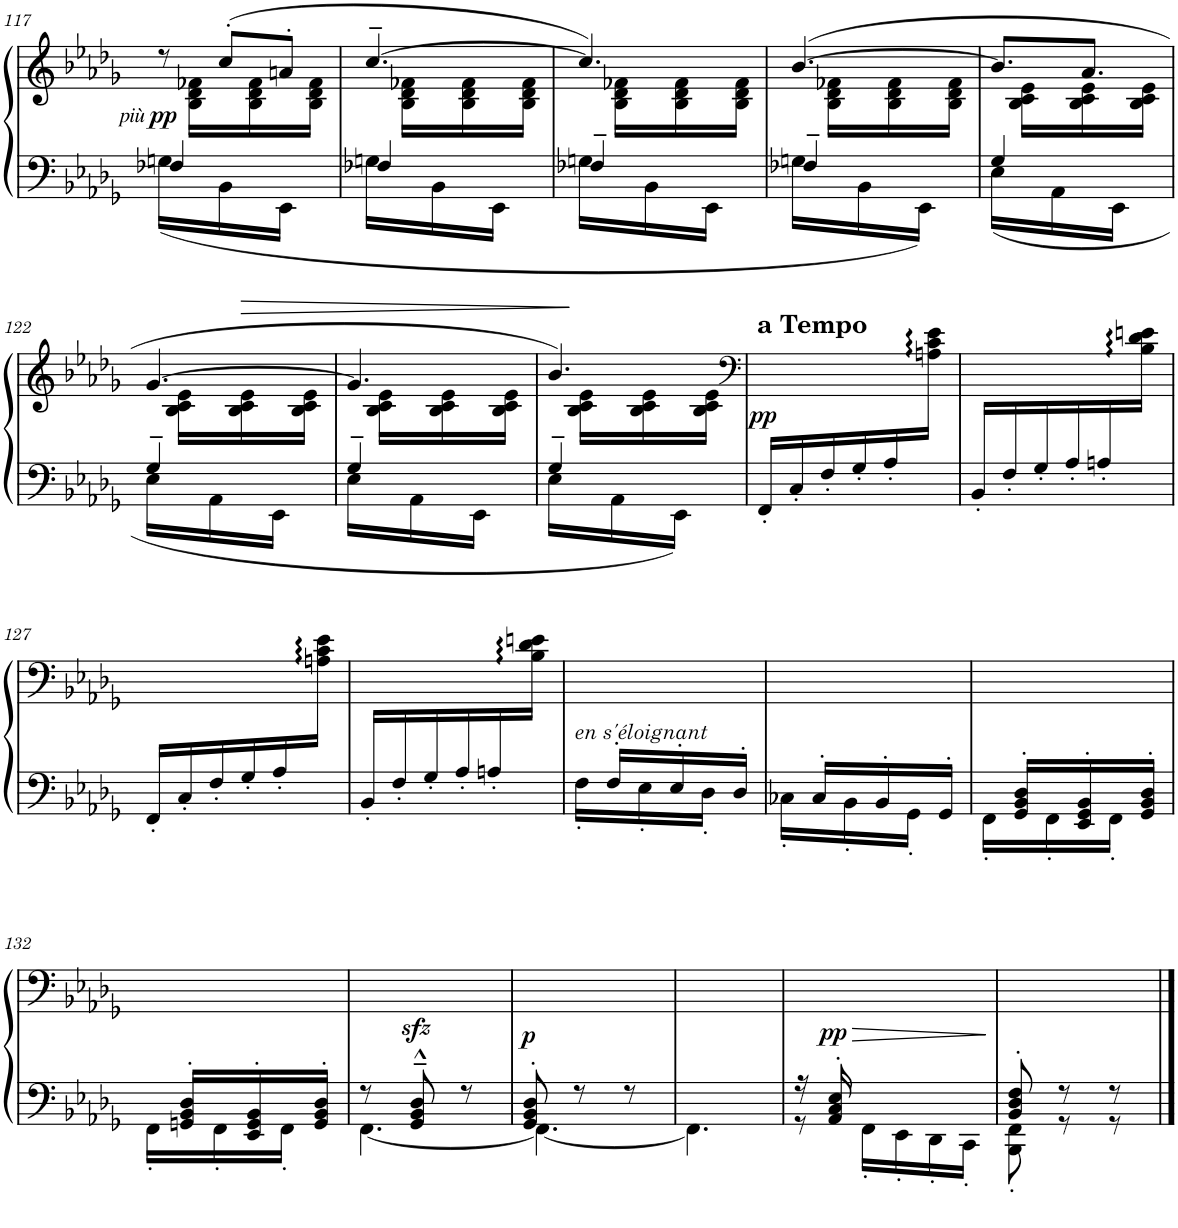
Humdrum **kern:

**kern	**kern	**dynam
*part1	*part1	*part1
*staff2	*staff1	*staff1/2
*I"Piano	*	*
*I'Pno.	*	*
!!LO:PB:g=z
*clefF4	*clefG2	*
*k[b-e-a-d-g-]	*k[b-e-a-d-g-]	*
*M3/8	*M3/8	*
=117	=117	=117
*^	*^	*
!	!	!	!	!LO:DY:b
!	!	!	!	!LO:DY:n=1:b
4F-X/	16Gn\LL	8r	16ryy	other-dynamics pp
.	16ryy	.	16B-\ 16d-\ 16f-X\LL	.
.	16BB-\	(8cc'/L	16ryy	.
.	16ryy	.	16B-\ 16d-\ 16f-\	.
8ryy	16EE-\JJ	8an'/J	16ryy	.
.	16ryy	.	16B-\ 16d-\ 16f-\JJ	.
=118	=118	=118	=118	=118
4F-X/	16Gn\LL	[4.cc~/	16ryy	.
.	16ryy	.	16B-\ 16d-\ 16f-X\LL	.
.	16BB-\	.	16ryy	.
.	16ryy	.	16B-\ 16d-\ 16f-\	.
8ryy	16EE-\JJ	.	16ryy	.
.	16ryy	.	16B-\ 16d-\ 16f-\JJ	.
=119	=119	=119	=119	=119
4F-X~/	16Gn\LL	4.cc/])	16ryy	.
.	16ryy	.	16B-\ 16d-\ 16f-X\LL	.
.	16BB-\	.	16ryy	.
.	16ryy	.	16B-\ 16d-\ 16f-\	.
8ryy	16EE-\JJ	.	16ryy	.
.	16ryy	.	16B-\ 16d-\ 16f-\JJ	.
=120	=120	=120	=120	=120
4F-X~/	16Gn\LL	([4.b-/	16ryy	.
.	16ryy	.	16B-\ 16d-\ 16f-X\LL	.
.	16BB-\	.	16ryy	.
.	16ryy	.	16B-\ 16d-\ 16f-\	.
8ryy	16EE-\JJ	.	16ryy	.
.	16ryy	.	16B-\ 16d-\ 16f-\JJ	.
=121	=121	=121	=121	=121
4G-/	16E-\LL	8.b-/L]	16ryy	.
.	16ryy	.	16B-\ 16c\ 16e-\LL	.
.	16AA-\	.	16ryy	.
.	16ryy	8.a-/J	16B-\ 16c\ 16e-\	.
8ryy	16EE-\JJ	.	16ryy	.
.	16ryy	.	16B-\ 16c\ 16e-\JJ	.
!!LO:LB:g=z	!!
=122	=122	=122	=122	=122
4G-~/	16E-\LL	[4.g-/	16ryy	.
.	16ryy	.	16B-\ 16c\ 16e-\LL	.
.	16AA-\	.	16ryy	.
.	16ryy	.	16B-\ 16c\ 16e-\	.
8ryy	16EE-\JJ	.	16ryy	.
.	16ryy	.	16B-\ 16c\ 16e-\JJ	.
=123	=123	=123	=123	=123
4G-~/	16E-\LL	4.g-/]	16ryy	.
.	16ryy	.	16B-\ 16c\ 16e-\LL	.
.	16AA-\	.	16ryy	.
.	16ryy	.	16B-\ 16c\ 16e-\	.
8ryy	16EE-\JJ	.	16ryy	.
.	16ryy	.	16B-\ 16c\ 16e-\JJ	.
=124	=124	=124	=124	=124
4G-~/	16E-\LL	4.b-/)	16ryy	.
.	16ryy	.	16B-\ 16c\ 16e-\LL	.
.	16AA-\	.	16ryy	.
.	16ryy	.	16B-\ 16c\ 16e-\	.
8ryy	16EE-\JJ	.	16ryy	.
.	16ryy	.	16B-\ 16c\ 16e-\JJ	.
*	*	*v	*v	*
=125	=125	=125	=125
*	*	*clefF4	*
*	*	*^	*
!	!	!LO:TX:a:B:t=a Tempo	!	!
!	!	!	!	!LO:DY:b
*	*	*v	*v	*
16FF'/LL	4.ryy	16ryy	pp
16C'/	.	.	.
16F'/	.	.	.
16G-'/	.	.	.
16A-'/	.	.	.
16ryy	.	16An\ 16c\ 16e-\JJ	.
=126	=126	=126	=126
16BB-'/LL	4.ryy	16ryy	.
16F'/	.	.	.
16G-'/	.	.	.
16A-'/	.	.	.
16An'/	.	.	.
16ryy	.	16B-\ 16d-\ 16en\JJ	.
!!LO:LB:g=z
=127	=127	=127	=127
16FF'/LL	4.ryy	16ryy	.
16C'/	.	.	.
16F'/	.	.	.
16G-'/	.	.	.
16A-'/	.	.	.
16ryy	.	16An\ 16c\ 16e-\JJ	.
=128	=128	=128	=128
16BB-'/LL	4.ryy	16ryy	.
16F'/	.	.	.
16G-'/	.	.	.
16A-'/	.	.	.
16An'/	.	.	.
16ryy	.	16B-\ 16d-\ 16en\JJ	.
=129	=129	=129	=129
!	!	!LO:TX:b:i:t=en s'éloignant	!
16ryy	16F'<\LL	16ryy	.
16F'>/LL	16ryy	16ryy	.
16ryy	16E-'<\	16ryy	.
16E-'>/	16ryy	16ryy	.
16ryy	16D-'<\JJ	16ryy	.
16D-'>/JJ	16ryy	16ryy	.
=130	=130	=130	=130
16ryy	16C-X'<\LL	16ryy	.
16C-'>/LL	16ryy	16ryy	.
16ryy	16BB-'<\	16ryy	.
16BB-'>/	16ryy	16ryy	.
16ryy	16GG-'<\JJ	16ryy	.
16GG-'>/JJ	16ryy	16ryy	.
=131	=131	=131	=131
16ryy	16FF'<\LL	16ryy	.
16GG-/'> 16BB-/'> 16D-/'>LL	16ryy	16ryy	.
16ryy	16FF'<\	16ryy	.
16EE-/'> 16GG-/'> 16BB-/'>	16ryy	16ryy	.
16ryy	16FF'<\JJ	16ryy	.
16GG-/'> 16BB-/'> 16D-/'>JJ	16ryy	16ryy	.
!!LO:LB:g=z
=132	=132	=132	=132
16ryy	16FF'<\LL	16ryy	.
16GGn/'> 16BB-/'> 16D-/'>LL	16ryy	16ryy	.
16ryy	16FF'<\	16ryy	.
16EE-/'> 16GG/'> 16BB-/'>	16ryy	16ryy	.
16ryy	16FF'<\JJ	16ryy	.
16GG/'> 16BB-/'> 16D-/'>JJ	16ryy	16ryy	.
=133	=133	=133	=133
8r	[<4.FF\	4.ryy	.
!	!	!	!LO:DY:a=2
8GG-/~^^ 8BB-/~^^ 8D-/~^^	.	.	sfz
8r	.	.	.
=134	=134	=134	=134
!	!	!	!LO:DY:a=2
8GG-/' 8BB-/' 8D-/'	4.FF\_	4.ryy	p
8r	.	.	.
8r	.	.	.
=135	=135	=135	=135
4.ryy	4.FF\]	4.ryy	.
=136	=136	=136	=136
16r	8r	4.ryy	.
!	!	!	!LO:DY:a=2
16AA-/' 16C/' 16E-/'	.	.	pp
4ryy	16FF'\LL	.	.
.	16EE-'\	.	.
.	16DD-'\	.	.
.	16CC'\JJ	.	.
=137	=137	=137	=137
8BB-/' 8D-/' 8F/'	8BBB-\' 8FF\'	4.ryy	.
8r	8r	.	.
8r	8r	.	.
*v	*v	*	*
==	==	==
*-	*-	*-
